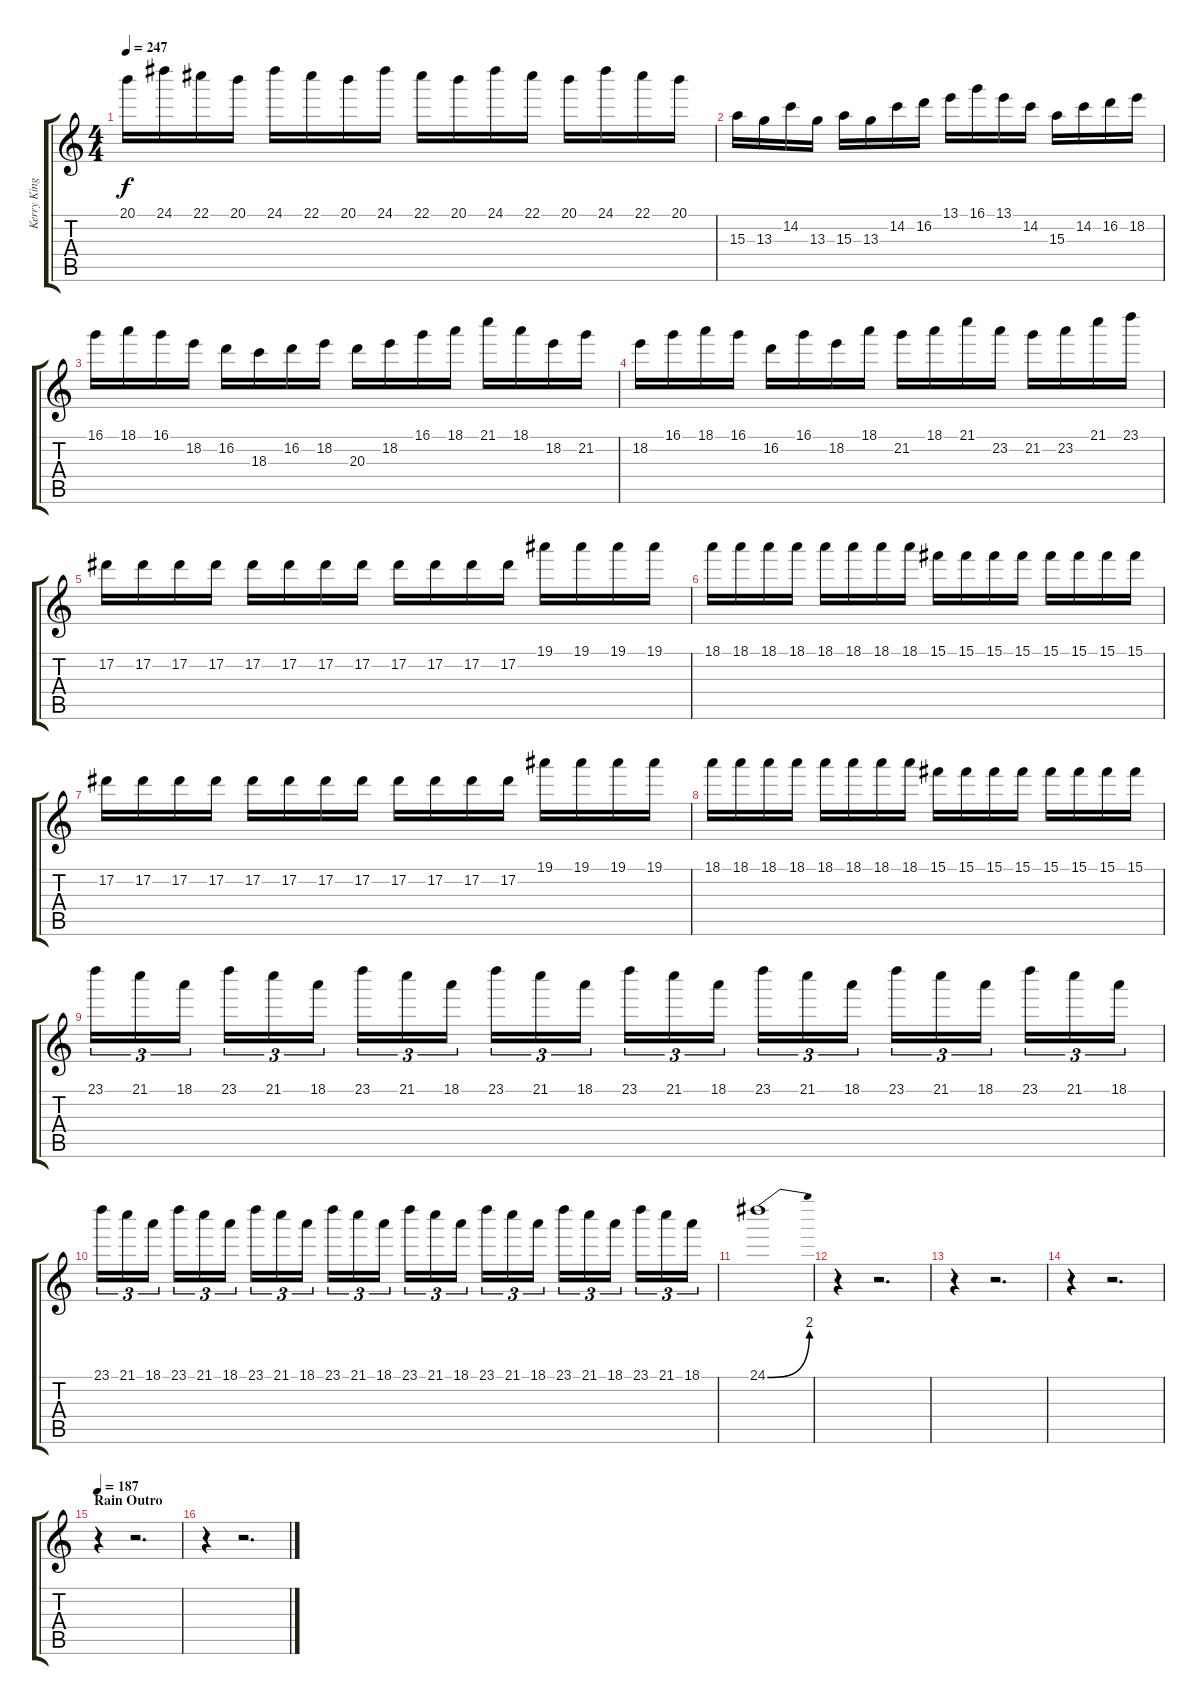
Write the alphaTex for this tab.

\track ("Kerry King" "Kerry King") {instrument distortionguitar}
\staff {score tabs}
\tuning (Eb4 Bb3 Gb3 Db3 Ab2 Eb2) {hide}
\ts (4 4)
\tempo 247
\clef g2
\ks c
20.1.16{dy f} 24.1.16 22.1.16 20.1.16 24.1.16 22.1.16 20.1.16 24.1.16 22.1.16 20.1.16 24.1.16 22.1.16 20.1.16 24.1.16 22.1.16 20.1.16 |
15.3.16 13.3.16 14.2.16 13.3.16 15.3.16 13.3.16 14.2.16 16.2.16 13.1.16 16.1.16 13.1.16 14.2.16 15.3.16 14.2.16 16.2.16 18.2.16 |
16.1.16 18.1.16 16.1.16 18.2.16 16.2.16 18.3.16 16.2.16 18.2.16 20.3.16 18.2.16 16.1.16 18.1.16 21.1.16 18.1.16 18.2.16 21.2.16 |
18.2.16 16.1.16 18.1.16 16.1.16 16.2.16 16.1.16 18.2.16 18.1.16 21.2.16 18.1.16 21.1.16 23.2.16 21.2.16 23.2.16 21.1.16 23.1.16 |
17.2.16 17.2.16 17.2.16 17.2.16 17.2.16 17.2.16 17.2.16 17.2.16 17.2.16 17.2.16 17.2.16 17.2.16 19.1.16 19.1.16 19.1.16 19.1.16 |
18.1.16 18.1.16 18.1.16 18.1.16 18.1.16 18.1.16 18.1.16 18.1.16 15.1.16 15.1.16 15.1.16 15.1.16 15.1.16 15.1.16 15.1.16 15.1.16 |
17.2.16 17.2.16 17.2.16 17.2.16 17.2.16 17.2.16 17.2.16 17.2.16 17.2.16 17.2.16 17.2.16 17.2.16 19.1.16 19.1.16 19.1.16 19.1.16 |
18.1.16 18.1.16 18.1.16 18.1.16 18.1.16 18.1.16 18.1.16 18.1.16 15.1.16 15.1.16 15.1.16 15.1.16 15.1.16 15.1.16 15.1.16 15.1.16 |
23.1.16{tu (3 2)} 21.1.16{tu (3 2)} 18.1.16{tu (3 2)} 23.1.16{tu (3 2)} 21.1.16{tu (3 2)} 18.1.16{tu (3 2)} 23.1.16{tu (3 2)} 21.1.16{tu (3 2)} 18.1.16{tu (3 2)} 23.1.16{tu (3 2)} 21.1.16{tu (3 2)} 18.1.16{tu (3 2)} 23.1.16{tu (3 2)} 21.1.16{tu (3 2)} 18.1.16{tu (3 2)} 23.1.16{tu (3 2)} 21.1.16{tu (3 2)} 18.1.16{tu (3 2)} 23.1.16{tu (3 2)} 21.1.16{tu (3 2)} 18.1.16{tu (3 2)} 23.1.16{tu (3 2)} 21.1.16{tu (3 2)} 18.1.16{tu (3 2)} |
23.1.16{tu (3 2)} 21.1.16{tu (3 2)} 18.1.16{tu (3 2)} 23.1.16{tu (3 2)} 21.1.16{tu (3 2)} 18.1.16{tu (3 2)} 23.1.16{tu (3 2)} 21.1.16{tu (3 2)} 18.1.16{tu (3 2)} 23.1.16{tu (3 2)} 21.1.16{tu (3 2)} 18.1.16{tu (3 2)} 23.1.16{tu (3 2)} 21.1.16{tu (3 2)} 18.1.16{tu (3 2)} 23.1.16{tu (3 2)} 21.1.16{tu (3 2)} 18.1.16{tu (3 2)} 23.1.16{tu (3 2)} 21.1.16{tu (3 2)} 18.1.16{tu (3 2)} 23.1.16{tu (3 2)} 21.1.16{tu (3 2)} 18.1.16{tu (3 2)} |
24.1{be (bend 0 0 60 8)}.1 |
r.4 r.2{d} |
r.4 r.2{d} |
r.4 r.2{d} |
\section ("" "Rain Outro")
\tempo 187
r.4 r.2{d} |
r.4 r.2{d}
